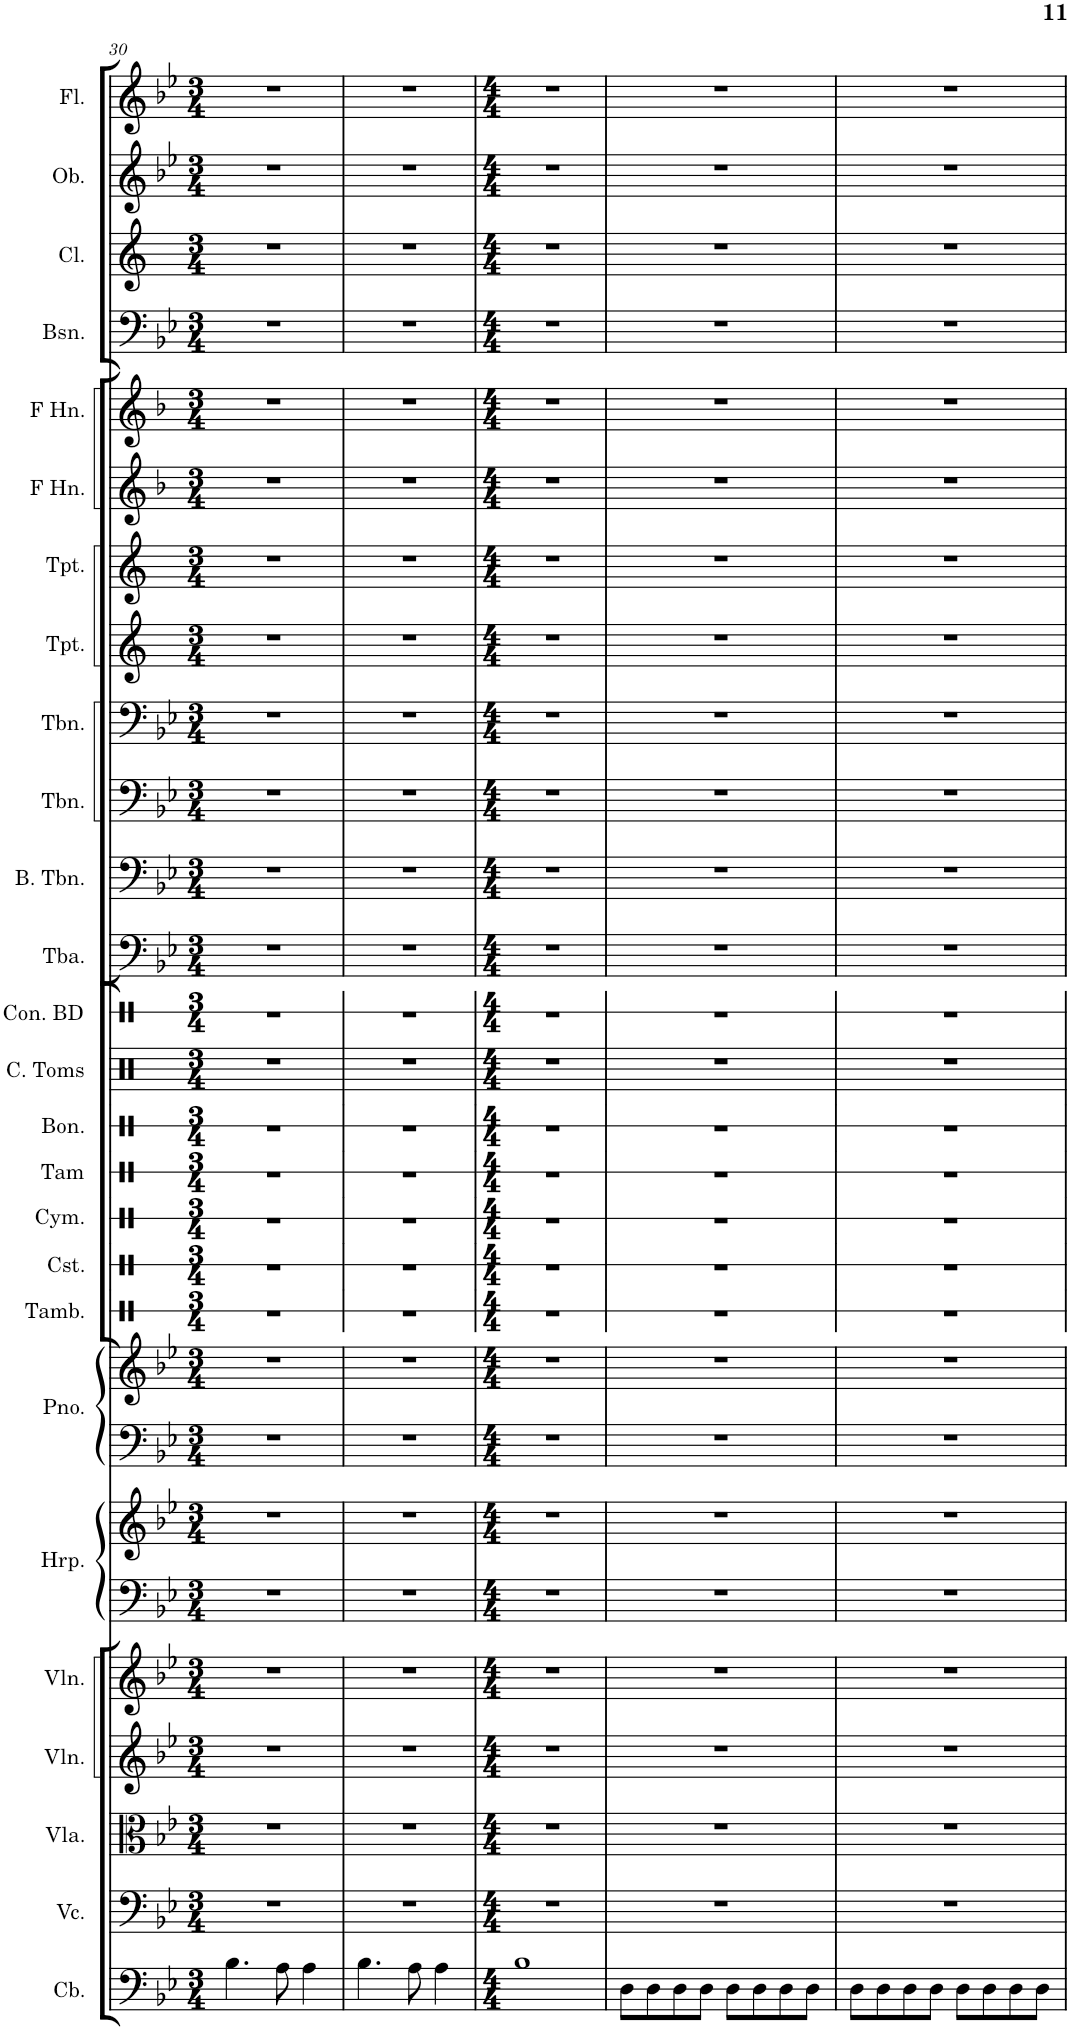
**kern	**kern	**kern	**kern	**kern	**kern	**kern	**kern	**kern	**kern	**kern	**kern	**kern	**kern	**kern	**kern	**kern	**kern	**kern	**kern	**kern	**kern	**kern	**kern
*part22	*part21	*part20	*part19	*part18	*part17	*part17	*part16	*part16	*part15	*part14	*part13	*part12	*part11	*part10	*part9	*part8	*part7	*part6	*part5	*part4	*part3	*part2	*part1
*staff24	*staff23	*staff22	*staff21	*staff20	*staff19	*staff18	*staff17	*staff16	*staff15	*staff14	*staff13	*staff12	*staff11	*staff10	*staff9	*staff8	*staff7	*staff6	*staff5	*staff4	*staff3	*staff2	*staff1
*I"Contrabass	*I"Violoncello	*I"Viola	*I"Violin 2	*I"Violin 1	*I"Harp	*	*I"Piano	*	*I"Bongos	*I"Concert Toms	*I"Concert Bass Drum	*I"Tuba	*I"Bass Trombone	*I"Trombone	*I"Trombone	*I"Trumpet	*I"Trumpet	*I"Horn in F	*I"Horn in F	*I"Bassoon	*I"Clarinet	*I"Oboe	*I"Flute
*I'Cb.	*I'Vc.	*I'Vla.	*I'Vln.	*I'Vln.	*I'Hrp.	*	*I'Pno.	*	*I'Bon.	*I'C. Toms	*I'Con. BD	*I'Tba.	*I'B. Tbn.	*I'Tbn.	*I'Tbn.	*I'Tpt.	*I'Tpt.	*	*	*I'Bsn.	*I'Cl.	*I'Ob.	*I'Fl.
!!LO:PB:g=z
*clefF4	*clefF4	*clefC3	*clefG2	*clefG2	*clefF4	*clefG2	*clefF4	*clefG2	*clefX	*clefX	*clefX	*clefF4	*clefF4	*clefF4	*clefF4	*clefG2	*clefG2	*clefG2	*clefG2	*clefF4	*clefG2	*clefG2	*clefG2
*Trd7c12	*	*	*	*	*	*	*	*	*	*	*	*	*	*	*	*Trd1c2	*Trd1c2	*Trd4c7	*Trd4c7	*	*Trd1c2	*	*
*k[b-e-]	*k[b-e-]	*k[b-e-]	*k[b-e-]	*k[b-e-]	*k[b-e-]	*k[b-e-]	*k[b-e-]	*k[b-e-]	*k[]	*k[]	*k[]	*k[b-e-]	*k[b-e-]	*k[b-e-]	*k[b-e-]	*k[]	*k[]	*k[b-]	*k[b-]	*k[b-e-]	*k[]	*k[b-e-]	*k[b-e-]
*M3/4	*M3/4	*M3/4	*M3/4	*M3/4	*M3/4	*M3/4	*M3/4	*M3/4	*M3/4	*M3/4	*M3/4	*M3/4	*M3/4	*M3/4	*M3/4	*M3/4	*M3/4	*M3/4	*M3/4	*M3/4	*M3/4	*M3/4	*M3/4
=30	=30	=30	=30	=30	=30	=30	=30	=30	=30	=30	=30	=30	=30	=30	=30	=30	=30	=30	=30	=30	=30	=30	=30
4.B-\	2.r	2.r	2.r	2.r	2.r	2.r	2.r	2.r	2.r	2.r	2.r	2.r	2.r	2.r	2.r	2.r	2.r	2.r	2.r	2.r	2.r	2.r	2.r
8A\	.	.	.	.	.	.	.	.	.	.	.	.	.	.	.	.	.	.	.	.	.	.	.
4A\	.	.	.	.	.	.	.	.	.	.	.	.	.	.	.	.	.	.	.	.	.	.	.
=31	=31	=31	=31	=31	=31	=31	=31	=31	=31	=31	=31	=31	=31	=31	=31	=31	=31	=31	=31	=31	=31	=31	=31
4.B-\	2.r	2.r	2.r	2.r	2.r	2.r	2.r	2.r	2.r	2.r	2.r	2.r	2.r	2.r	2.r	2.r	2.r	2.r	2.r	2.r	2.r	2.r	2.r
8A\	.	.	.	.	.	.	.	.	.	.	.	.	.	.	.	.	.	.	.	.	.	.	.
4A\	.	.	.	.	.	.	.	.	.	.	.	.	.	.	.	.	.	.	.	.	.	.	.
=32	=32	=32	=32	=32	=32	=32	=32	=32	=32	=32	=32	=32	=32	=32	=32	=32	=32	=32	=32	=32	=32	=32	=32
*M4/4	*M4/4	*M4/4	*M4/4	*M4/4	*M4/4	*M4/4	*M4/4	*M4/4	*M4/4	*M4/4	*M4/4	*M4/4	*M4/4	*M4/4	*M4/4	*M4/4	*M4/4	*M4/4	*M4/4	*M4/4	*M4/4	*M4/4	*M4/4
1B-	1r	1r	1r	1r	1r	1r	1r	1r	1r	1r	1r	1r	1r	1r	1r	1r	1r	1r	1r	1r	1r	1r	1r
=33	=33	=33	=33	=33	=33	=33	=33	=33	=33	=33	=33	=33	=33	=33	=33	=33	=33	=33	=33	=33	=33	=33	=33
8D\L	1r	1r	1r	1r	1r	1r	1r	1r	1r	1r	1r	1r	1r	1r	1r	1r	1r	1r	1r	1r	1r	1r	1r
8D\	.	.	.	.	.	.	.	.	.	.	.	.	.	.	.	.	.	.	.	.	.	.	.
8D\	.	.	.	.	.	.	.	.	.	.	.	.	.	.	.	.	.	.	.	.	.	.	.
8D\J	.	.	.	.	.	.	.	.	.	.	.	.	.	.	.	.	.	.	.	.	.	.	.
8D\L	.	.	.	.	.	.	.	.	.	.	.	.	.	.	.	.	.	.	.	.	.	.	.
8D\	.	.	.	.	.	.	.	.	.	.	.	.	.	.	.	.	.	.	.	.	.	.	.
8D\	.	.	.	.	.	.	.	.	.	.	.	.	.	.	.	.	.	.	.	.	.	.	.
8D\J	.	.	.	.	.	.	.	.	.	.	.	.	.	.	.	.	.	.	.	.	.	.	.
=34	=34	=34	=34	=34	=34	=34	=34	=34	=34	=34	=34	=34	=34	=34	=34	=34	=34	=34	=34	=34	=34	=34	=34
8D\L	1r	1r	1r	1r	1r	1r	1r	1r	1r	1r	1r	1r	1r	1r	1r	1r	1r	1r	1r	1r	1r	1r	1r
8D\	.	.	.	.	.	.	.	.	.	.	.	.	.	.	.	.	.	.	.	.	.	.	.
8D\	.	.	.	.	.	.	.	.	.	.	.	.	.	.	.	.	.	.	.	.	.	.	.
8D\J	.	.	.	.	.	.	.	.	.	.	.	.	.	.	.	.	.	.	.	.	.	.	.
8D\L	.	.	.	.	.	.	.	.	.	.	.	.	.	.	.	.	.	.	.	.	.	.	.
8D\	.	.	.	.	.	.	.	.	.	.	.	.	.	.	.	.	.	.	.	.	.	.	.
8D\	.	.	.	.	.	.	.	.	.	.	.	.	.	.	.	.	.	.	.	.	.	.	.
8D\J	.	.	.	.	.	.	.	.	.	.	.	.	.	.	.	.	.	.	.	.	.	.	.
=	=	=	=	=	=	=	=	=	=	=	=	=	=	=	=	=	=	=	=	=	=	=	=
*-	*-	*-	*-	*-	*-	*-	*-	*-	*-	*-	*-	*-	*-	*-	*-	*-	*-	*-	*-	*-	*-	*-	*-
